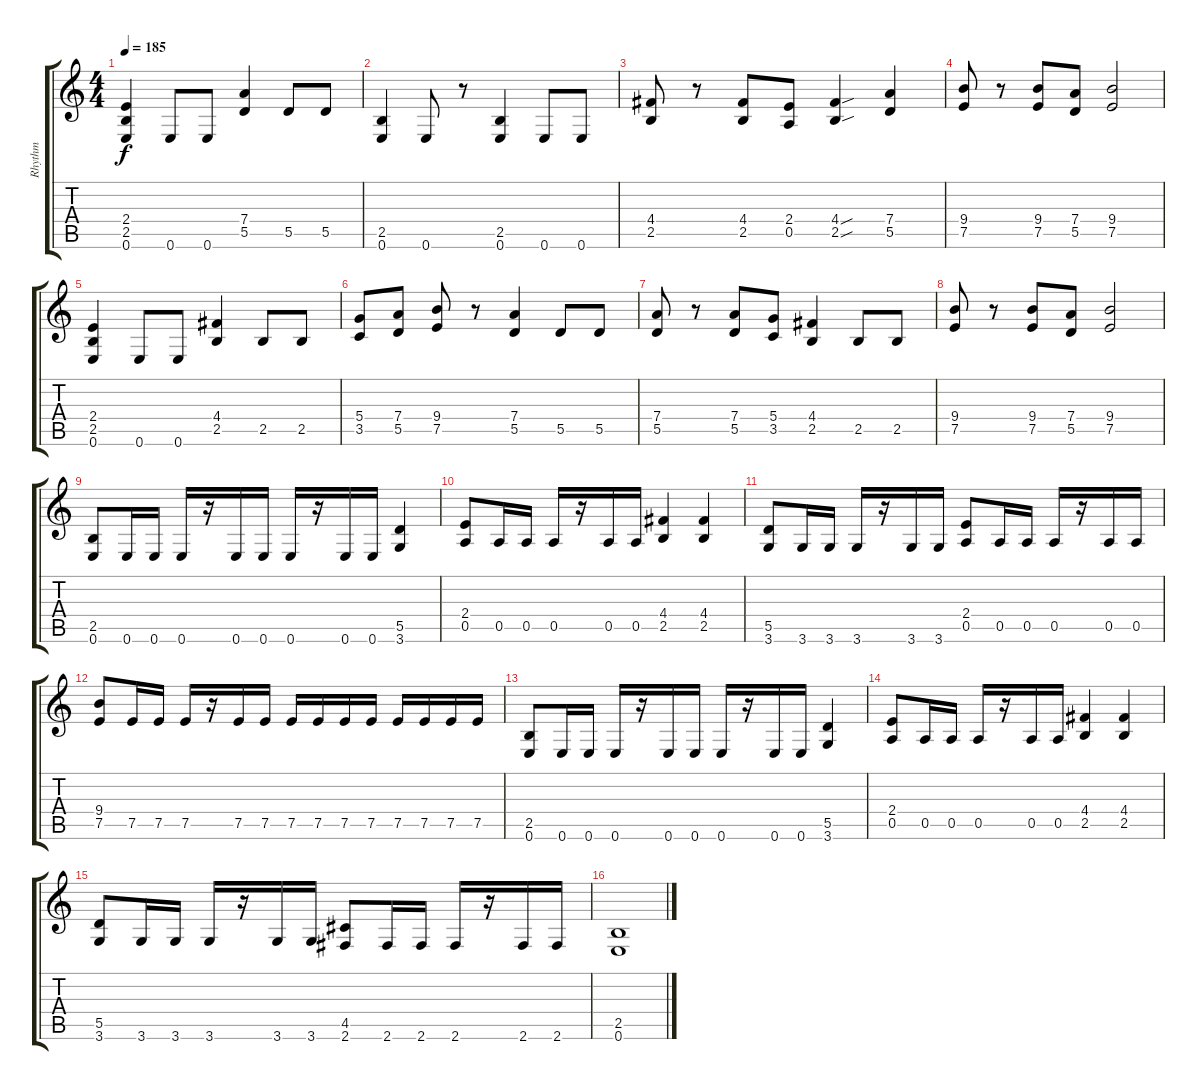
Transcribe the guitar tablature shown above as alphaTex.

\track ("Rhythm" "Rhythm") {instrument distortionguitar}
\staff {score tabs}
\tuning (E4 B3 G3 D3 A2 E2) {hide}
\ts (4 4)
\tempo 185
\clef g2
\ks c
(2.4 2.5 0.6).4{dy f} 0.6.8 0.6.8 (7.4 5.5).4 5.5.8 5.5.8 |
(2.5 0.6).4 0.6.8 r.8 (2.5 0.6).4 0.6.8 0.6.8 |
(4.4 2.5).8 r.8 (4.4 2.5).8 (2.4 0.5).8 (4.4{sou} 2.5{sou}).4 (7.4 5.5).4 |
(9.4 7.5).8 r.8 (9.4 7.5).8 (7.4 5.5).8 (9.4 7.5).2 |
(2.4 2.5 0.6).4 0.6.8 0.6.8 (4.4 2.5).4 2.5.8 2.5.8 |
(5.4 3.5).8 (7.4 5.5).8 (9.4 7.5).8 r.8 (7.4 5.5).4 5.5.8 5.5.8 |
(7.4 5.5).8 r.8 (7.4 5.5).8 (5.4 3.5).8 (4.4 2.5).4 2.5.8 2.5.8 |
(9.4 7.5).8 r.8 (9.4 7.5).8 (7.4 5.5).8 (9.4 7.5).2 |
(2.5 0.6).8 0.6.16 0.6.16 0.6.16 r.16 0.6.16 0.6.16 0.6.16 r.16 0.6.16 0.6.16 (5.5 3.6).4 |
(2.4 0.5).8 0.5.16 0.5.16 0.5.16 r.16 0.5.16 0.5.16 (4.4 2.5).4 (4.4 2.5).4 |
(5.5 3.6).8 3.6.16 3.6.16 3.6.16 r.16 3.6.16 3.6.16 (2.4 0.5).8 0.5.16 0.5.16 0.5.16 r.16 0.5.16 0.5.16 |
(9.4 7.5).8 7.5.16 7.5.16 7.5.16 r.16 7.5.16 7.5.16 7.5.16 7.5.16 7.5.16 7.5.16 7.5.16 7.5.16 7.5.16 7.5.16 |
(2.5 0.6).8 0.6.16 0.6.16 0.6.16 r.16 0.6.16 0.6.16 0.6.16 r.16 0.6.16 0.6.16 (5.5 3.6).4 |
(2.4 0.5).8 0.5.16 0.5.16 0.5.16 r.16 0.5.16 0.5.16 (4.4 2.5).4 (4.4 2.5).4 |
(5.5 3.6).8 3.6.16 3.6.16 3.6.16 r.16 3.6.16 3.6.16 (4.5 2.6).8 2.6.16 2.6.16 2.6.16 r.16 2.6.16 2.6.16 |
(2.5 0.6).1
